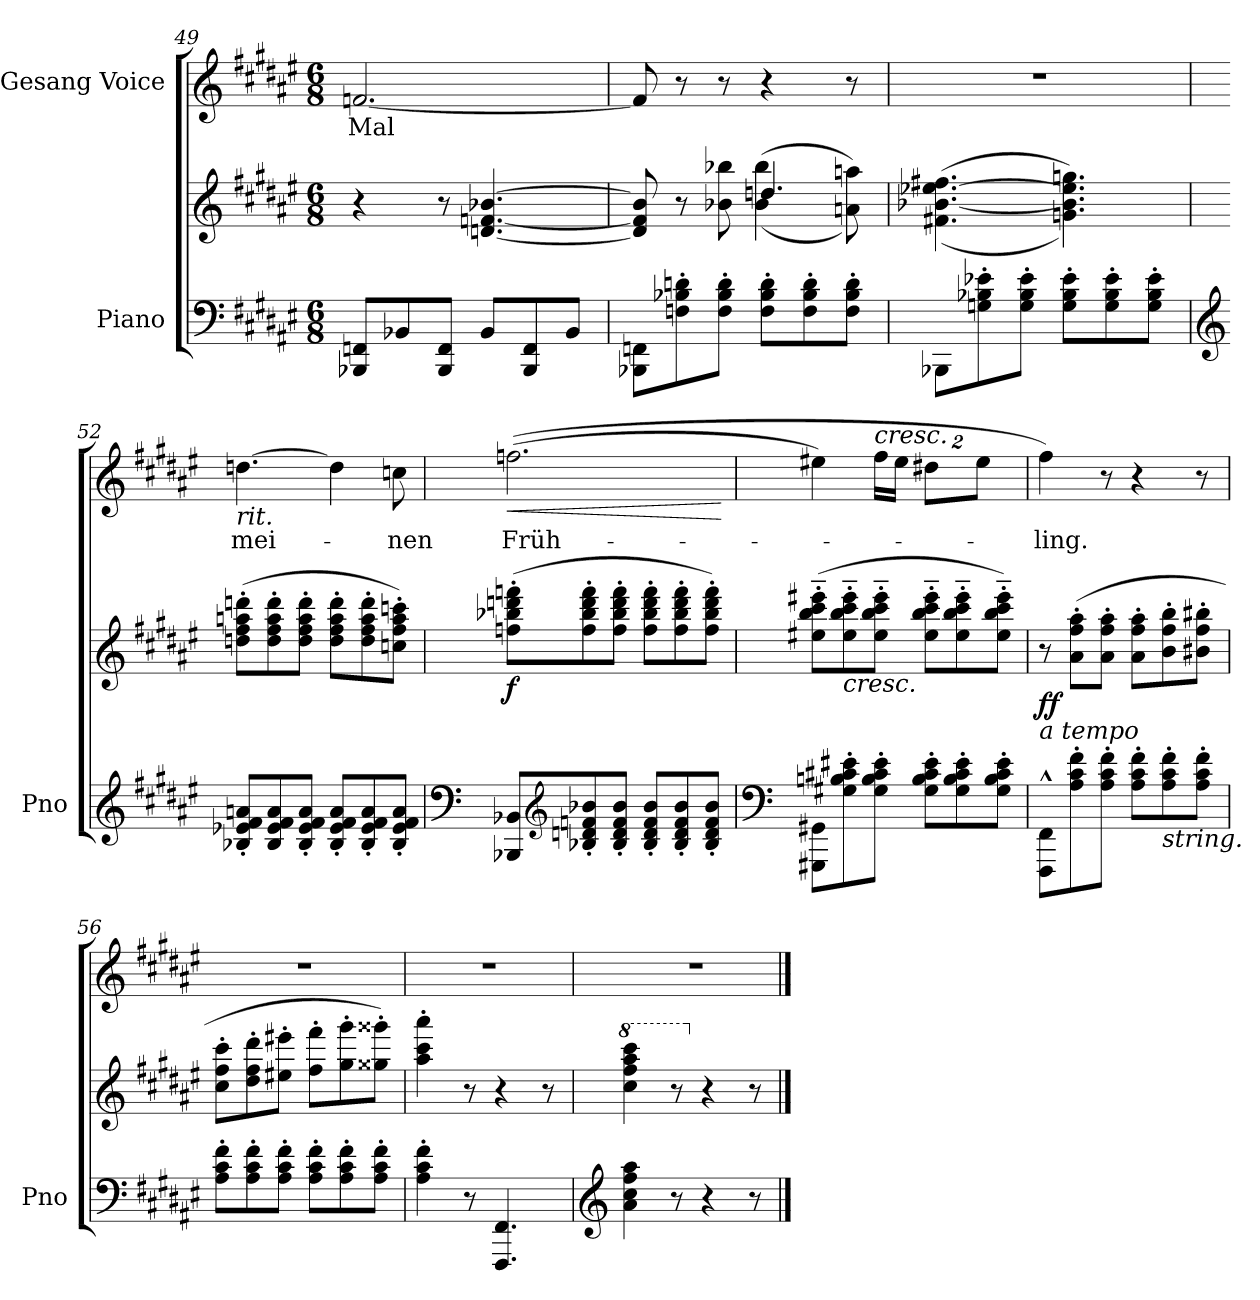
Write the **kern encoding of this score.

**kern	**kern	**dynam	**kern	**text	**dynam
*part2	*part2	*part2	*part1	*part1	*part1
*staff3	*staff2	*staff2/3	*staff1	*staff1	*staff1
*I"Piano	*	*	*I"Gesang Voice	*	*
*I'Pno	*	*	*	*	*
*clefF4	*clefG2	*	*clefG2	*	*
*k[f#c#g#d#a#e#]	*k[f#c#g#d#a#e#]	*	*k[f#c#g#d#a#e#]	*	*
*M6/8	*M6/8	*	*M6/8	*	*
=49	=49	=49	=49	=49	=49
!	!	!	!	!LO:LY:b	!
8BBB-X/ 8FFn/L	4r	.	[2.fn/	Mal	.
8BB-X/	.	.	.	.	.
8BBB-/ 8FF/J	8r	.	.	.	.
8BB-/L	[<4.dn/ [4.fn/ [4.b-X/	.	.	.	.
8BBB-/ 8FF/	.	.	.	.	.
8BB-/J	.	.	.	.	.
!!LO:LB:g=z
=50	=50	=50	=50	=50	=50
*	*^	*	*	*	*
8BBB-X\ 8FFn\L	4.ryy	8d/] 8f/] 8b-/]	.	8f/]	.	.
8Fn\' 8B-X\' 8dn\'	.	8r	.	8r	.	.
8F\' 8B-\' 8d\'J	.	8b-X\ 8bb-X\	.	8r	.	.
8F\' 8B-\' 8d\'L	4.ddn/	((>4b-\ 4bb-\	.	4r	.	.
8F\' 8B-\' 8d\'	.	.	.	.	.	.
8F\' 8B-\' 8d\'J	.	8an\ 8aan\))	.	8r	.	.
*	*v	*v	*	*	*	*
=51	=51	=51	=51	=51	=51
8BBB-X\L	((>4.f#X\ [4.b-X\ [<4.ee-X\ 4.ff#X\	.	2.r	.	.
8Gn\' 8B-X\' 8e-X\'	.	.	.	.	.
8G\' 8B-\' 8e-\'J	.	.	.	.	.
8G\' 8B-\' 8e-\'L	4.gnj\ 4.b-\] 4.ee-\] 4.ggn\))	.	.	.	.
8G\' 8B-\' 8e-\'	.	.	.	.	.
8G\' 8B-\' 8e-\'J	.	.	.	.	.
=52	=52	=52	=52	=52	=52
*clefG2	*	*	*	*	*
!	!	!	!LO:TX:b:i:t=rit.	!	!
!	!	!LO:DY:b	!	!LO:LY:b	!
!	!	!LO:DY:n=1:b	!	!	!
8B-X/' 8e-X/' 8f#/' 8an/'L	(8ddn\' 8ff#\' 8aan\' 8dddn\'L	mf other-dynamics	[4.ddn\	mei-	.
8B-/ 8e-/ 8f#/ 8a/	8dd\' 8ff#\' 8aa\' 8ddd\'	.	.	.	.
8B-/' 8e-/' 8f#/' 8a/'J	8dd\' 8ff#\' 8aa\' 8ddd\'J	.	.	.	.
8B-/' 8e-/' 8f#/' 8a/'L	8dd\' 8ff#\' 8aa\' 8ddd\'L	.	4dd\]	.	.
8B-/' 8e-/' 8f#/' 8a/'	8dd\' 8ff#\' 8aa\' 8ddd\'	.	.	.	.
!	!	!	!	!LO:LY:b	!
8B-/' 8e-/' 8f#/' 8a/'J	8ccn\' 8ff#\' 8aa\' 8cccn\'J)	.	8ccn\	-nen	.
=53	=53	=53	=53	=53	=53
*clefF4	*	*	*	*	*
!	!	!LO:DY:b	!	!LO:LY:b	!LO:HP:b
8BBB-X/ 8BB-X/L	(8ffn\' 8bb-X\' 8dddn\' 8fffn\'L	f	((2.ffn\	Früh-	<
*clefG2	*	*	*	*	*
8B-X/' 8dn/' 8fn/' 8b-X/'	8ff\' 8bb-\' 8ddd\' 8fff\'	.	.	.	.
8B-/' 8d/' 8f/' 8b-/'J	8ff\' 8bb-\' 8ddd\' 8fff\'J	.	.	.	.
8B-/' 8d/' 8f/' 8b-/'L	8ff\' 8bb-\' 8ddd\' 8fff\'L	.	.	.	.
8B-/' 8d/' 8f/' 8b-/'	8ff\' 8bb-\' 8ddd\' 8fff\'	.	.	.	.
8B-/' 8d/' 8f/' 8b-/'J	8ff\' 8bb-\' 8ddd\' 8fff\'J)	.	.	.	.
.	.	.	.	.	[
!!LO:LB:g=z
=54	=54	=54	=54	=54	=54
*clefF4	*	*	*	*	*
8GGG#X\ 8GG#X\L	(8ee#X\'~ 8bb\'~ 8ccc#\'~ 8eee#X\'~L	.	4ee#X\)	.	.
!	!LO:TX:b:i:t=cresc.	!	!	!	!
8G#X\' 8Bn\' 8c#X\' 8e#X\'	8ee#\'~ 8bb\'~ 8ccc#\'~ 8eee#\'~	.	.	.	.
!	!	!	!LO:TX:a:i:t=cresc.	!	!
8G#\' 8B\' 8c#\' 8e#\'J	8ee#\'~ 8bb\'~ 8ccc#\'~ 8eee#\'~J	.	16ff#\LL	.	.
.	.	.	16ee#\JJ	.	.
8G#\' 8B\' 8c#\' 8e#\'L	8ee#\'~ 8bb\'~ 8ccc#\'~ 8eee#\'~L	.	16%3dd#X\L	.	.
8G#\' 8B\' 8c#\' 8e#\'	8ee#\'~ 8bb\'~ 8ccc#\'~ 8eee#\'~	.	.	.	.
.	.	.	16%3ee#\J	.	.
8G#\' 8B\' 8c#\' 8e#\'J	8ee#\'~ 8bb\'~ 8ccc#\'~ 8eee#\'~J)	.	.	.	.
=55	=55	=55	=55	=55	=55
!	!LO:TX:b:i:t=a tempo	!	!	!	!
!	!	!LO:DY:b	!	!LO:LY:b	!
8FFF#\^^ 8FF#\^^L	8r	ff	4ff#\)	-ling.	.
8A#\' 8c#\' 8f#\'	(8a#\' 8ff#\' 8aa#\'L	.	.	.	.
8A#\' 8c#\' 8f#\'J	8a#\' 8ff#\' 8aa#\'J	.	8r	.	.
8A#\' 8c#\' 8f#\'L	8a#\' 8ff#\' 8aa#\'L	.	4r	.	.
!LO:TX:b:i:t=string.	!	!	!	!	!
8A#\' 8c#\' 8f#\'	8b\' 8ff#\' 8bb\'	.	.	.	.
8A#\' 8c#\' 8f#\'J	8b#X\' 8ff#\' 8bb#X\'J	.	8r	.	.
=56	=56	=56	=56	=56	=56
8A#\' 8c#\' 8f#\'L	8cc#\' 8ff#\' 8ccc#\'L	.	2.r	.	.
8A#\' 8c#\' 8f#\'	8dd#\' 8ff#\' 8ddd#\'	.	.	.	.
8A#\' 8c#\' 8f#\'J	8ee#X\' 8eee#X\'J	.	.	.	.
8A#\' 8c#\' 8f#\'L	8ff#\' 8fff#\'L	.	.	.	.
8A#\' 8c#\' 8f#\'	8gg#\' 8ggg#\'	.	.	.	.
8A#\' 8c#\' 8f#\'J	8gg##X\' 8ggg##X\'J)	.	.	.	.
=57	=57	=57	=57	=57	=57
4A#\' 4c#\' 4f#\'	4aa#\' 4ccc#\' 4aaa#\'	.	2.r	.	.
8r	8r	.	.	.	.
4.FFF#/ 4.FF#/	4r	.	.	.	.
.	8r	.	.	.	.
=58	=58	=58	=58	=58	=58
*clefG2	*	*	*	*	*
*	*8va	*	*	*	*
4a#\ 4cc#\ 4ff#\ 4aa#\	4ccc#\ 4fff#\ 4aaa#\ 4cccc#\	.	2.r	.	.
8r	8r	.	.	.	.
*	*X8va	*	*	*	*
4r	4r	.	.	.	.
8r	8r	.	.	.	.
==	==	==	==	==	==
*-	*-	*-	*-	*-	*-
